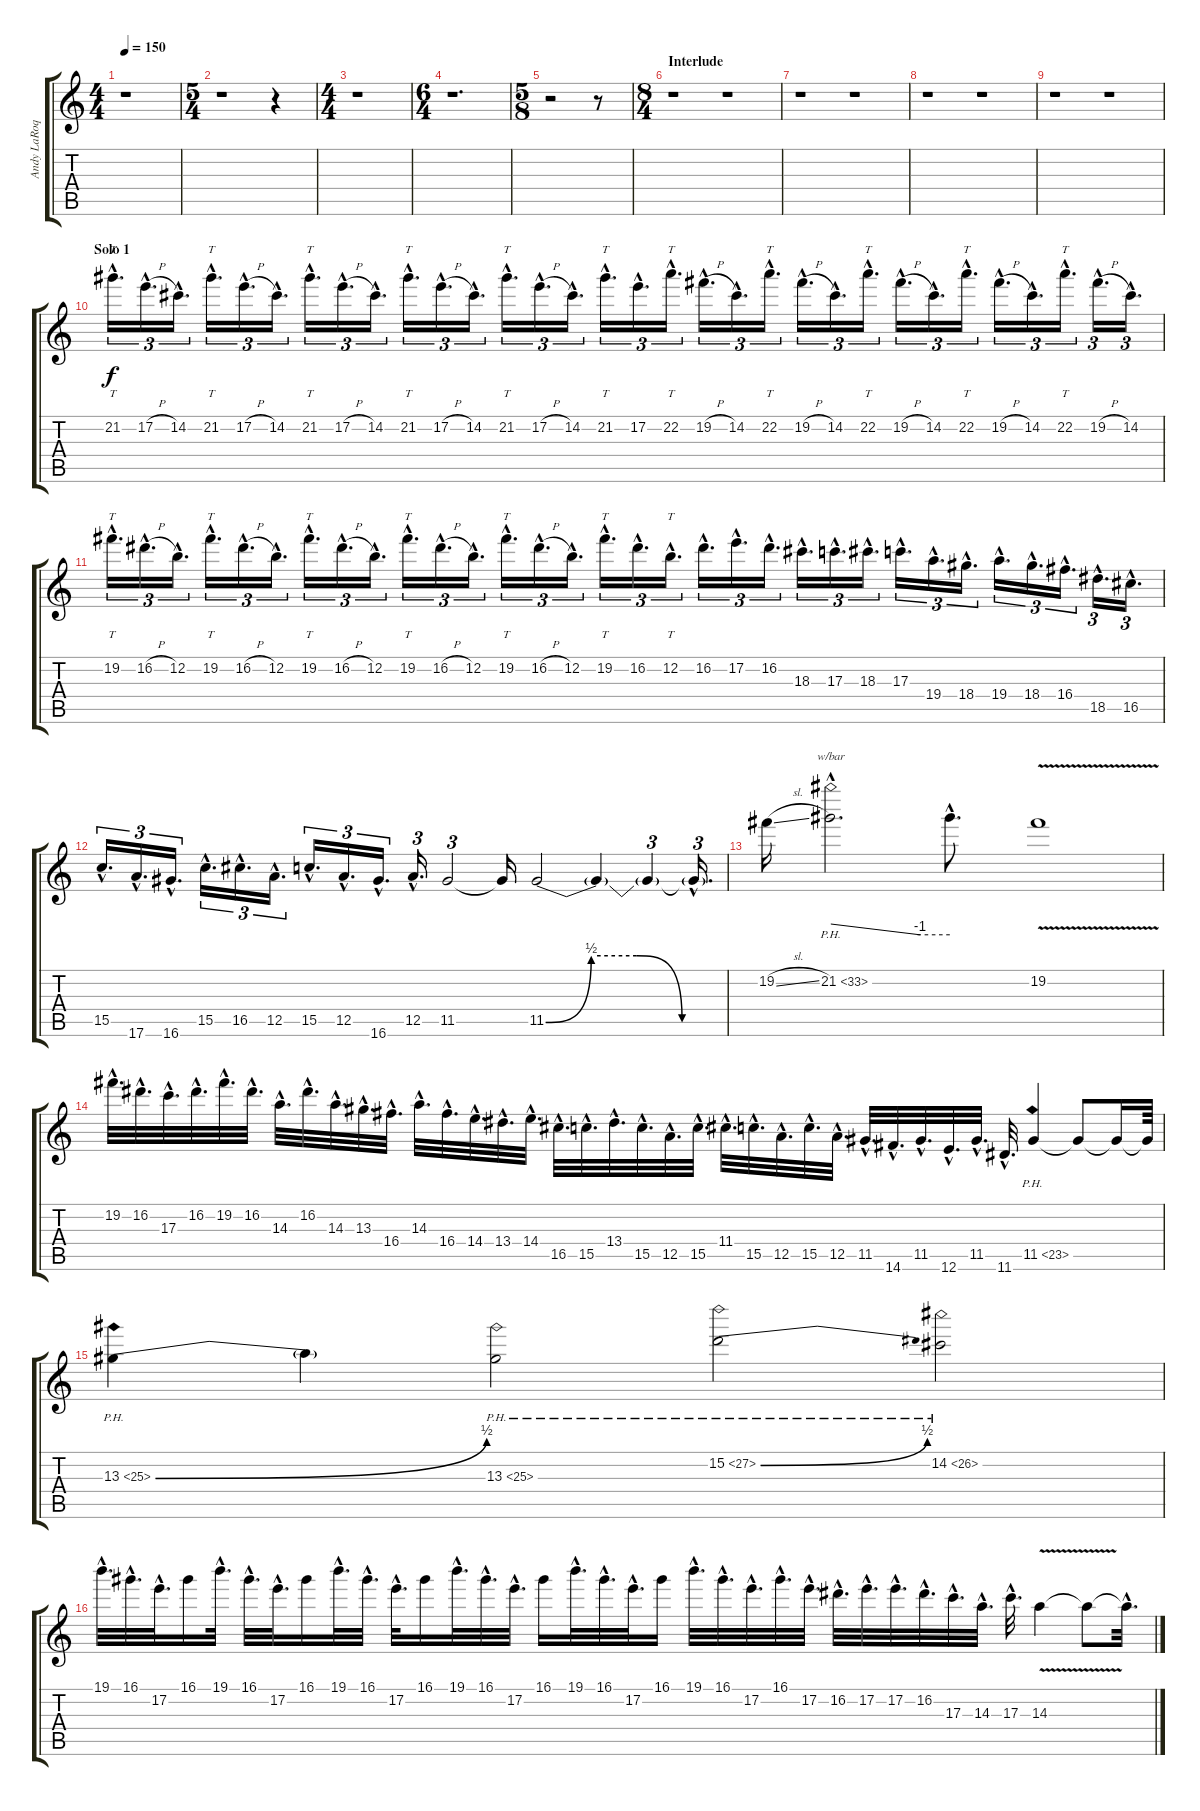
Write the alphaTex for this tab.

\track ("Andy LaRoque - Lead Guitar" "Andy LaRoq") {instrument overdrivenguitar}
\staff {score tabs}
\tuning (E4 B3 G3 D3 A2 E2) {hide}
\ts (4 4)
\tempo 150
\clef g2
\ks c
r.1{dy f} |
\ts (5 4)
r.1 r.4 |
\ts (4 4)
r.1 |
\ts (6 4)
r.1{d} |
\ts (5 8)
r.2 r.8 |
\ts (8 4)
\section ("" "Interlude")
r.1 r.1 |
r.1 r.1 |
r.1 r.1 |
r.1 r.1 |
\section ("" "Solo 1")
21.2{hac}.16{tt d tu (3 2) volume 13} 17.2{h hac}.16{d tu (3 2)} 14.2{hac}.16{d tu (3 2)} 21.2{hac}.16{tt d tu (3 2)} 17.2{h hac}.16{d tu (3 2)} 14.2{hac}.16{d tu (3 2)} 21.2{hac}.16{tt d tu (3 2)} 17.2{h hac}.16{d tu (3 2)} 14.2{hac}.16{d tu (3 2)} 21.2{hac}.16{tt d tu (3 2)} 17.2{h hac}.16{d tu (3 2)} 14.2{hac}.16{d tu (3 2)} 21.2{hac}.16{tt d tu (3 2)} 17.2{h hac}.16{d tu (3 2)} 14.2{hac}.16{d tu (3 2)} 21.2{hac}.16{tt d tu (3 2)} 17.2{hac}.16{d tu (3 2)} 22.2{hac}.16{tt d tu (3 2)} 19.2{h hac}.16{d tu (3 2)} 14.2{hac}.16{d tu (3 2)} 22.2{hac}.16{tt d tu (3 2)} 19.2{h hac}.16{d tu (3 2)} 14.2{hac}.16{d tu (3 2)} 22.2{hac}.16{tt d tu (3 2)} 19.2{h hac}.16{d tu (3 2)} 14.2{hac}.16{d tu (3 2)} 22.2{hac}.16{tt d tu (3 2)} 19.2{h hac}.16{d tu (3 2)} 14.2{hac}.16{d tu (3 2)} 22.2{hac}.16{tt d tu (3 2)} 19.2{h hac}.16{d tu (3 2)} 14.2{hac}.16{d tu (3 2)} |
19.2{hac}.16{tt d tu (3 2) volume 13} 16.2{h hac}.16{d tu (3 2)} 12.2{hac}.16{d tu (3 2)} 19.2{hac}.16{tt d tu (3 2)} 16.2{h hac}.16{d tu (3 2)} 12.2{hac}.16{d tu (3 2)} 19.2{hac}.16{tt d tu (3 2)} 16.2{h hac}.16{d tu (3 2)} 12.2{hac}.16{d tu (3 2)} 19.2{hac}.16{tt d tu (3 2)} 16.2{h hac}.16{d tu (3 2)} 12.2{hac}.16{d tu (3 2)} 19.2{hac}.16{tt d tu (3 2)} 16.2{h hac}.16{d tu (3 2)} 12.2{hac}.16{d tu (3 2)} 19.2{hac}.16{tt d tu (3 2)} 16.2{hac}.16{d tu (3 2)} 12.2{hac}.16{tt d tu (3 2)} 16.2{hac}.16{d tu (3 2)} 17.2{hac}.16{d tu (3 2)} 16.2{hac}.16{d tu (3 2)} 18.3{hac}.16{d tu (3 2)} 17.3{hac}.16{d tu (3 2)} 18.3{hac}.16{d tu (3 2)} 17.3{hac}.16{d tu (3 2)} 19.4{hac}.16{d tu (3 2)} 18.4{hac}.16{d tu (3 2)} 19.4{hac}.16{d tu (3 2)} 18.4{hac}.16{d tu (3 2)} 16.4{hac}.16{d tu (3 2)} 18.5{hac}.16{d tu (3 2)} 16.5{hac}.16{d tu (3 2)} |
15.5{hac}.16{d tu (3 2)} 17.6{hac}.16{d tu (3 2)} 16.6{hac}.16{d tu (3 2)} 15.5{hac}.16{d tu (3 2)} 16.5{hac}.16{d tu (3 2)} 12.5{hac}.16{d tu (3 2)} 15.5{hac}.16{d tu (3 2)} 12.5{hac}.16{d tu (3 2)} 16.6{hac}.16{d tu (3 2)} 12.5{hac}.16{d tu (3 2)} 11.5.2{tu (3 2)} 11.5{t}.16 11.5{be (custom 0 0 15 2 30 2 45 0 60 0)}.2 11.5{t}.4 11.5{t}.4{tu (3 2)} 11.5{hac t}.16{d tu (3 2)} |
19.2{sl}.16 21.2{ph 12 hac}.2{d tbe (custom default 0 0 45 -4 60 -4)} 21.2{hac t}.8{d} 19.2{v}.1 |
19.2{hac}.32{d} 16.2{hac}.32{d} 17.3{hac}.32{d} 16.2{hac}.32{d} 19.2{hac}.32{d} 16.2{hac}.32{d} 14.3{hac}.32{d} 16.2{hac}.32{d} 14.3{hac}.32{d} 13.3{hac}.32{d} 16.4{hac}.32{d} 14.3{hac}.32{d} 16.4{hac}.32{d} 14.4{hac}.32{d} 13.4{hac}.32{d} 14.4{hac}.32{d} 16.5{hac}.32{d} 15.5{hac}.32{d} 13.4{hac}.32{d} 15.5{hac}.32{d} 12.5{hac}.32{d} 15.5{hac}.32{d} 11.4{hac}.32{d} 15.5{hac}.32{d} 12.5{hac}.32{d} 15.5{hac}.32{d} 12.5{hac}.32{d} 11.5{hac}.32{d} 14.6{hac}.32{d} 11.5{hac}.32{d} 12.6{hac}.32{d} 11.5{hac}.32{d} 11.6{hac}.32{d} 11.5{ph 12}.4 11.5{t}.8 11.5{t}.16 11.5{t}.64 |
13.3{be (bend 0 0 60 2) ph 12}.4 13.3{t}.4 13.3{ph 12}.2 15.2{be (bend 0 0 60 2) ph 12}.2 14.2{ph 12}.2 |
19.1{hac}.32{d} 16.1{hac}.32{d} 17.2{hac}.32{d} 16.1.16 19.1{hac}.32{d} 16.1{hac}.32{d} 17.2{hac}.32{d} 16.1.16 19.1{hac}.32{d} 16.1{hac}.32{d} 17.2{hac}.32{d} 16.1.16 19.1{hac}.32{d} 16.1{hac}.32{d} 17.2{hac}.32{d} 16.1.16 19.1{hac}.32{d} 16.1{hac}.32{d} 17.2{hac}.32{d} 16.1.16 19.1{hac}.32{d} 16.1{hac}.32{d} 17.2{hac}.32{d} 16.1{hac}.32{d} 17.2{hac}.32{d} 16.2{hac}.32{d} 17.2{hac}.32{d} 17.2{hac}.32{d} 16.2{hac}.32{d} 17.3{hac}.32{d} 14.3{hac}.32{d} 17.3{hac}.32{d} 14.3{v}.4 14.3{t}.8 14.3{hac t}.32{d}
